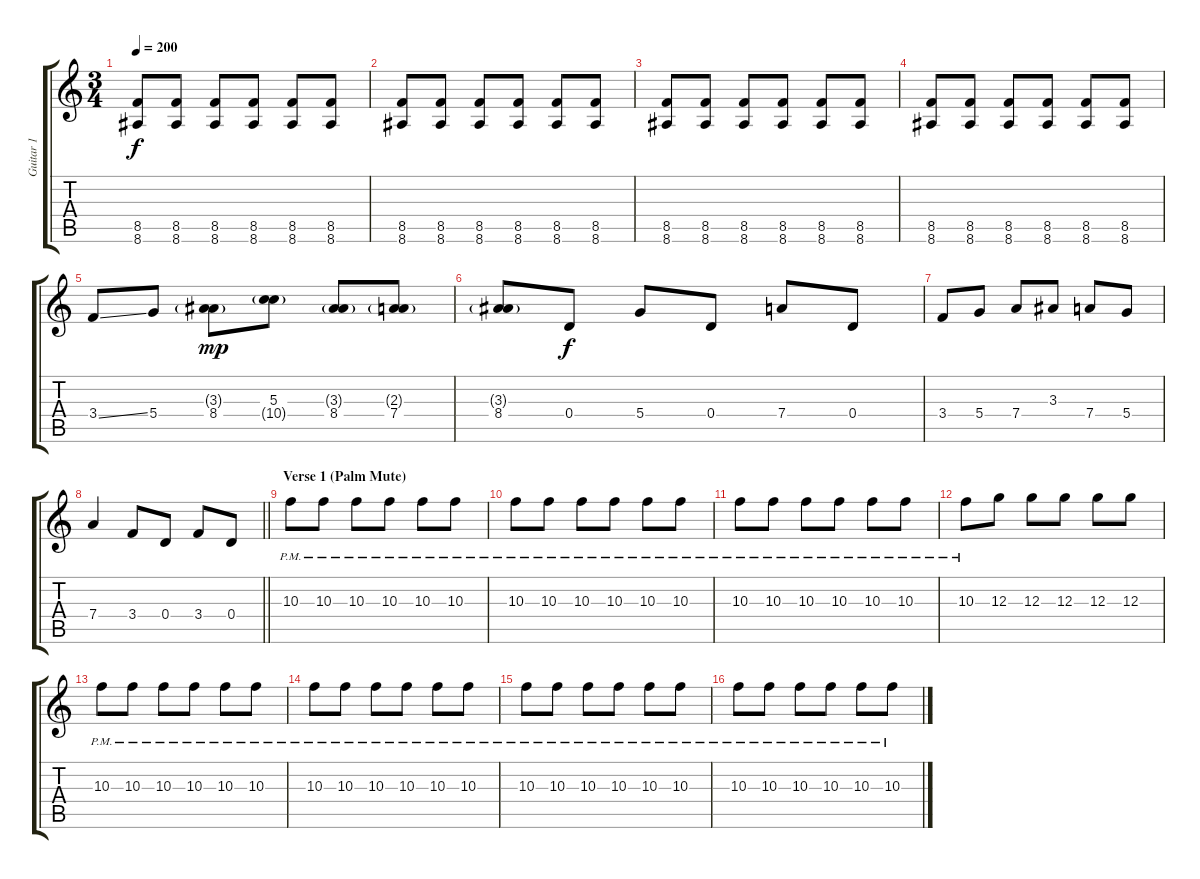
\track ("Guitar 1" "Guitar 1") {instrument overdrivenguitar}
\staff {score tabs}
\tuning (E4 B3 G3 D3 A2 D2) {hide}
\ts (3 4)
\tempo 200
\clef g2
\ks c
(8.5 8.6).8{dy f} (8.5 8.6).8 (8.5 8.6).8 (8.5 8.6).8 (8.5 8.6).8 (8.5 8.6).8 |
(8.5 8.6).8 (8.5 8.6).8 (8.5 8.6).8 (8.5 8.6).8 (8.5 8.6).8 (8.5 8.6).8 |
(8.5 8.6).8 (8.5 8.6).8 (8.5 8.6).8 (8.5 8.6).8 (8.5 8.6).8 (8.5 8.6).8 |
(8.5 8.6).8 (8.5 8.6).8 (8.5 8.6).8 (8.5 8.6).8 (8.5 8.6).8 (8.5 8.6).8 |
3.4{ss}.8 5.4.8 (3.3{g} 8.4).8{dy mp} (5.3 10.4{g}).8 (3.3{g} 8.4).8 (2.3{g} 7.4).8 |
(3.3{g} 8.4).8 0.4.8{dy f} 5.4.8 0.4.8 7.4.8 0.4.8 |
3.4.8 5.4.8 7.4.8 3.3.8 7.4.8 5.4.8 |
\barLineRight lightlight
7.4.4 3.4.8 0.4.8 3.4.8 0.4.8 |
\section ("" "Verse 1 (Palm Mute)")
10.3{pm}.8 10.3{pm}.8 10.3{pm}.8 10.3{pm}.8 10.3{pm}.8 10.3{pm}.8 |
10.3{pm}.8 10.3{pm}.8 10.3{pm}.8 10.3{pm}.8 10.3{pm}.8 10.3{pm}.8 |
10.3{pm}.8 10.3{pm}.8 10.3{pm}.8 10.3{pm}.8 10.3{pm}.8 10.3{pm}.8 |
10.3{pm}.8 12.3.8 12.3.8 12.3.8 12.3.8 12.3.8 |
10.3{pm}.8 10.3{pm}.8 10.3{pm}.8 10.3{pm}.8 10.3{pm}.8 10.3{pm}.8 |
10.3{pm}.8 10.3{pm}.8 10.3{pm}.8 10.3{pm}.8 10.3{pm}.8 10.3{pm}.8 |
10.3{pm}.8 10.3{pm}.8 10.3{pm}.8 10.3{pm}.8 10.3{pm}.8 10.3{pm}.8 |
10.3{pm}.8 10.3{pm}.8 10.3{pm}.8 10.3{pm}.8 10.3{pm}.8 10.3{pm}.8
